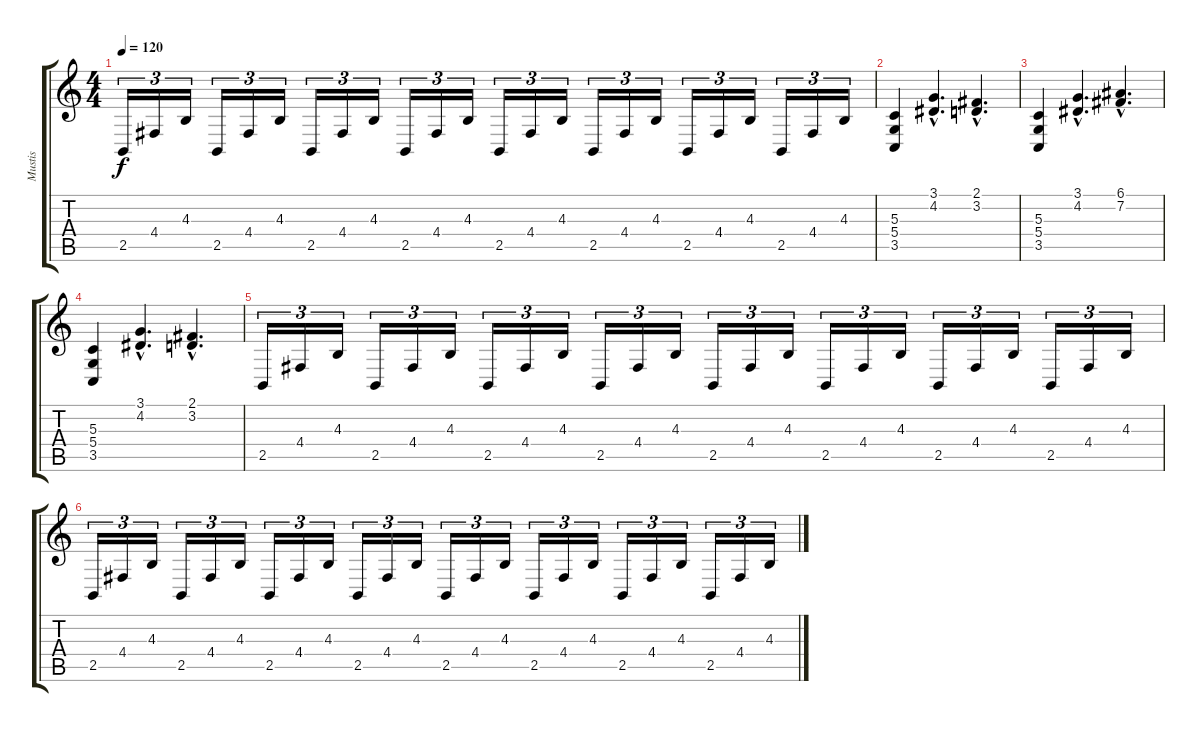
\track ("Mustis" "Mustis") {instrument choiraahs}
\staff {score tabs}
\tuning (E4 B3 G3 D3 A2 E2) {hide}
\ts (4 4)
\tempo 120
\clef g2
\ks c
2.5.16{tu (3 2) dy f} 4.4.16{tu (3 2)} 4.3.16{tu (3 2)} 2.5.16{tu (3 2)} 4.4.16{tu (3 2)} 4.3.16{tu (3 2)} 2.5.16{tu (3 2)} 4.4.16{tu (3 2)} 4.3.16{tu (3 2)} 2.5.16{tu (3 2)} 4.4.16{tu (3 2)} 4.3.16{tu (3 2)} 2.5.16{tu (3 2)} 4.4.16{tu (3 2)} 4.3.16{tu (3 2)} 2.5.16{tu (3 2)} 4.4.16{tu (3 2)} 4.3.16{tu (3 2)} 2.5.16{tu (3 2)} 4.4.16{tu (3 2)} 4.3.16{tu (3 2)} 2.5.16{tu (3 2)} 4.4.16{tu (3 2)} 4.3.16{tu (3 2)} |
(5.3 5.4 3.5).4 (3.1{hac} 4.2{hac}).4{d} (2.1{hac} 3.2{hac}).4{d} |
(5.3 5.4 3.5).4 (3.1{hac} 4.2{hac}).4{d} (6.1{hac} 7.2{hac}).4{d} |
(5.3 5.4 3.5).4 (3.1{hac} 4.2{hac}).4{d} (2.1{hac} 3.2{hac}).4{d} |
2.5.16{tu (3 2)} 4.4.16{tu (3 2)} 4.3.16{tu (3 2)} 2.5.16{tu (3 2)} 4.4.16{tu (3 2)} 4.3.16{tu (3 2)} 2.5.16{tu (3 2)} 4.4.16{tu (3 2)} 4.3.16{tu (3 2)} 2.5.16{tu (3 2)} 4.4.16{tu (3 2)} 4.3.16{tu (3 2)} 2.5.16{tu (3 2)} 4.4.16{tu (3 2)} 4.3.16{tu (3 2)} 2.5.16{tu (3 2)} 4.4.16{tu (3 2)} 4.3.16{tu (3 2)} 2.5.16{tu (3 2)} 4.4.16{tu (3 2)} 4.3.16{tu (3 2)} 2.5.16{tu (3 2)} 4.4.16{tu (3 2)} 4.3.16{tu (3 2)} |
2.5.16{tu (3 2)} 4.4.16{tu (3 2)} 4.3.16{tu (3 2)} 2.5.16{tu (3 2)} 4.4.16{tu (3 2)} 4.3.16{tu (3 2)} 2.5.16{tu (3 2)} 4.4.16{tu (3 2)} 4.3.16{tu (3 2)} 2.5.16{tu (3 2)} 4.4.16{tu (3 2)} 4.3.16{tu (3 2)} 2.5.16{tu (3 2)} 4.4.16{tu (3 2)} 4.3.16{tu (3 2)} 2.5.16{tu (3 2)} 4.4.16{tu (3 2)} 4.3.16{tu (3 2)} 2.5.16{tu (3 2)} 4.4.16{tu (3 2)} 4.3.16{tu (3 2)} 2.5.16{tu (3 2)} 4.4.16{tu (3 2)} 4.3.16{tu (3 2)}
